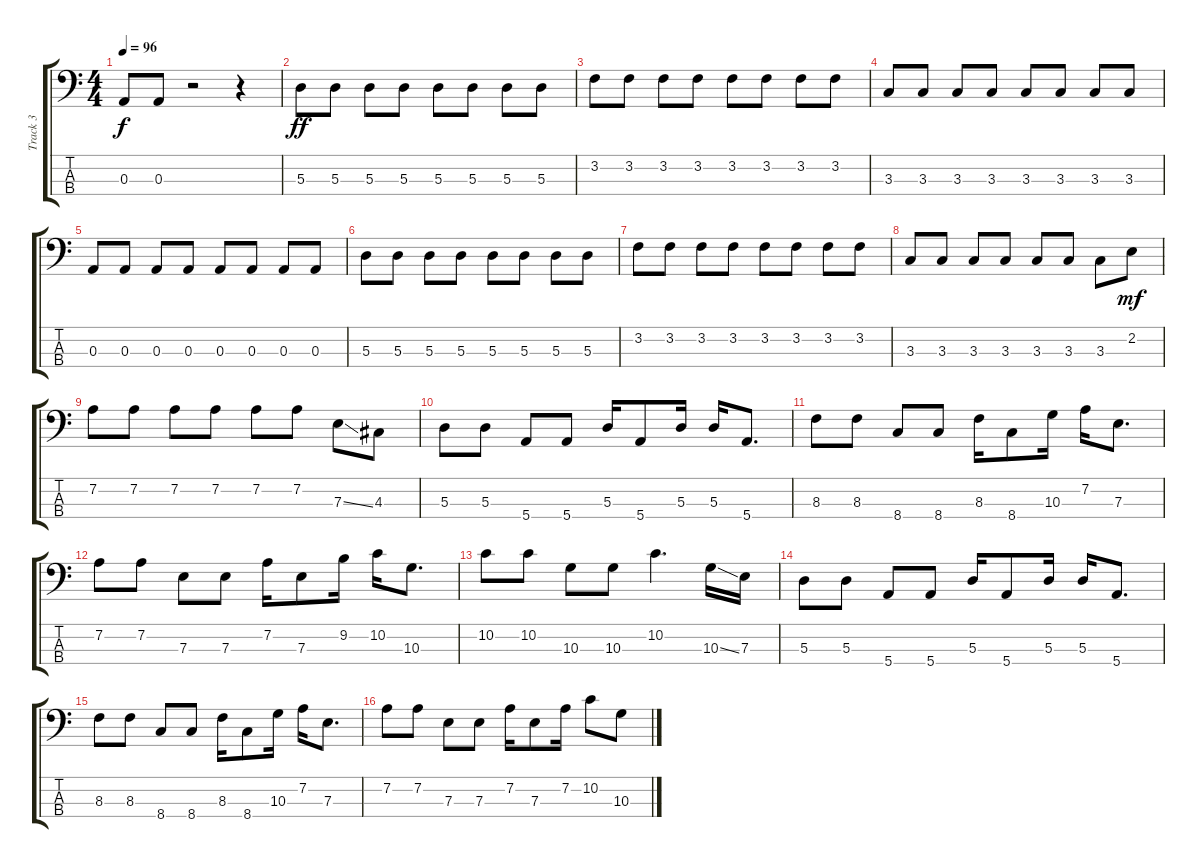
\track ("Track 3" "Track 3") {instrument fretlessbass}
\staff {score tabs}
\tuning (G2 D2 A1 E1) {hide}
\ts (4 4)
\tempo 96
\clef f4
\ks c
0.3.8{dy f} 0.3.8 r.2 r.4 |
5.3.8{dy ff} 5.3.8 5.3.8 5.3.8 5.3.8 5.3.8 5.3.8 5.3.8 |
3.2.8 3.2.8 3.2.8 3.2.8 3.2.8 3.2.8 3.2.8 3.2.8 |
3.3.8 3.3.8 3.3.8 3.3.8 3.3.8 3.3.8 3.3.8 3.3.8 |
0.3.8 0.3.8 0.3.8 0.3.8 0.3.8 0.3.8 0.3.8 0.3.8 |
5.3.8 5.3.8 5.3.8 5.3.8 5.3.8 5.3.8 5.3.8 5.3.8 |
3.2.8 3.2.8 3.2.8 3.2.8 3.2.8 3.2.8 3.2.8 3.2.8 |
3.3.8 3.3.8 3.3.8 3.3.8 3.3.8 3.3.8 3.3.8 2.2.8{dy mf} |
7.2.8 7.2.8 7.2.8 7.2.8 7.2.8 7.2.8 7.3{ss}.8 4.3.8 |
5.3.8 5.3.8 5.4.8 5.4.8 5.3.16 5.4.8 5.3.16 5.3.16 5.4.8{d} |
8.3.8 8.3.8 8.4.8 8.4.8 8.3.16 8.4.8 10.3.16 7.2.16 7.3.8{d} |
7.2.8 7.2.8 7.3.8 7.3.8 7.2.16 7.3.8 9.2.16 10.2.16 10.3.8{d} |
10.2.8 10.2.8 10.3.8 10.3.8 10.2.4{d} 10.3{ss}.16 7.3.16 |
5.3.8 5.3.8 5.4.8 5.4.8 5.3.16 5.4.8 5.3.16 5.3.16 5.4.8{d} |
8.3.8 8.3.8 8.4.8 8.4.8 8.3.16 8.4.8 10.3.16 7.2.16 7.3.8{d} |
7.2.8 7.2.8 7.3.8 7.3.8 7.2.16 7.3.8 7.2.16 10.2.8 10.3.8
